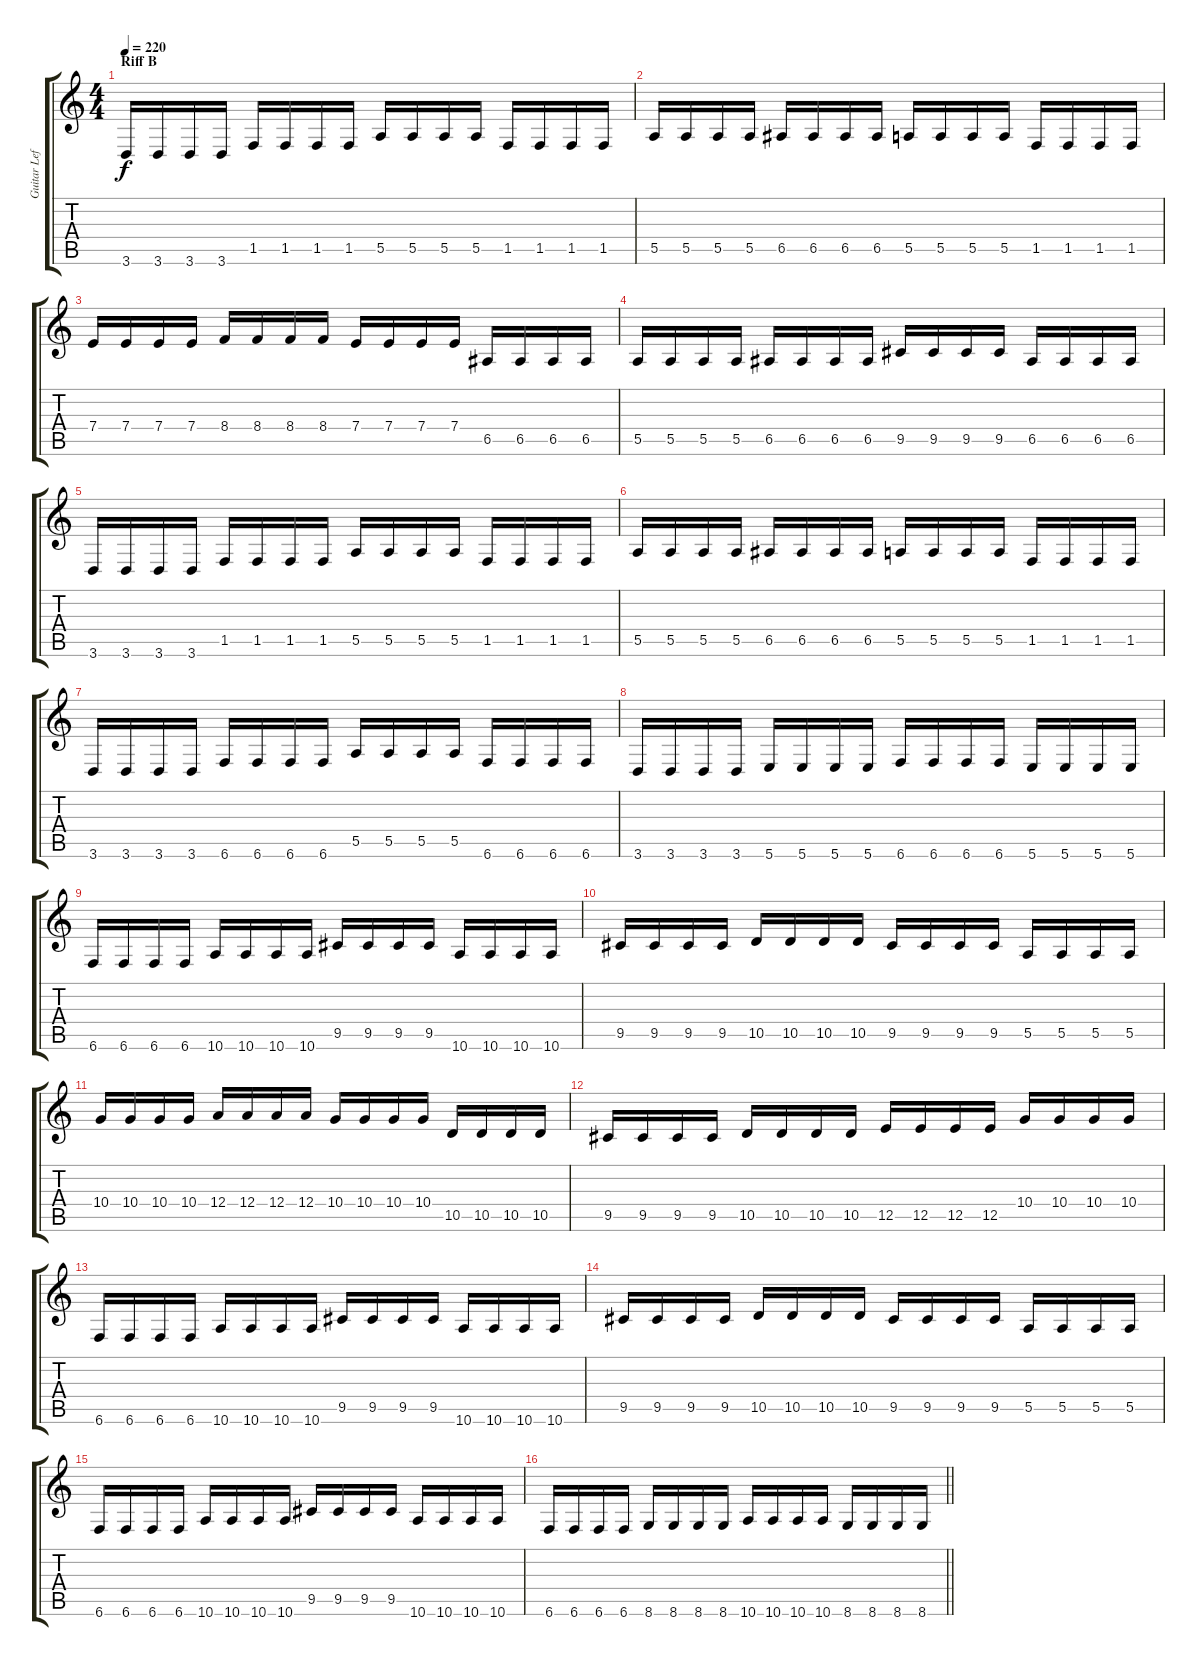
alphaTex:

\track ("Guitar Left" "Guitar Lef") {instrument overdrivenguitar}
\staff {score tabs}
\tuning (B3 Gb3 D3 A2 E2 B1) {hide}
\ts (4 4)
\section ("" "Riff B")
\tempo 220
\clef g2
\ks c
3.6.16{dy f} 3.6.16 3.6.16 3.6.16 1.5.16 1.5.16 1.5.16 1.5.16 5.5.16 5.5.16 5.5.16 5.5.16 1.5.16 1.5.16 1.5.16 1.5.16 |
5.5.16 5.5.16 5.5.16 5.5.16 6.5.16 6.5.16 6.5.16 6.5.16 5.5.16 5.5.16 5.5.16 5.5.16 1.5.16 1.5.16 1.5.16 1.5.16 |
7.4.16 7.4.16 7.4.16 7.4.16 8.4.16 8.4.16 8.4.16 8.4.16 7.4.16 7.4.16 7.4.16 7.4.16 6.5.16 6.5.16 6.5.16 6.5.16 |
5.5.16 5.5.16 5.5.16 5.5.16 6.5.16 6.5.16 6.5.16 6.5.16 9.5.16 9.5.16 9.5.16 9.5.16 6.5.16 6.5.16 6.5.16 6.5.16 |
3.6.16 3.6.16 3.6.16 3.6.16 1.5.16 1.5.16 1.5.16 1.5.16 5.5.16 5.5.16 5.5.16 5.5.16 1.5.16 1.5.16 1.5.16 1.5.16 |
5.5.16 5.5.16 5.5.16 5.5.16 6.5.16 6.5.16 6.5.16 6.5.16 5.5.16 5.5.16 5.5.16 5.5.16 1.5.16 1.5.16 1.5.16 1.5.16 |
3.6.16 3.6.16 3.6.16 3.6.16 6.6.16 6.6.16 6.6.16 6.6.16 5.5.16 5.5.16 5.5.16 5.5.16 6.6.16 6.6.16 6.6.16 6.6.16 |
3.6.16 3.6.16 3.6.16 3.6.16 5.6.16 5.6.16 5.6.16 5.6.16 6.6.16 6.6.16 6.6.16 6.6.16 5.6.16 5.6.16 5.6.16 5.6.16 |
6.6.16 6.6.16 6.6.16 6.6.16 10.6.16 10.6.16 10.6.16 10.6.16 9.5.16 9.5.16 9.5.16 9.5.16 10.6.16 10.6.16 10.6.16 10.6.16 |
9.5.16 9.5.16 9.5.16 9.5.16 10.5.16 10.5.16 10.5.16 10.5.16 9.5.16 9.5.16 9.5.16 9.5.16 5.5.16 5.5.16 5.5.16 5.5.16 |
10.4.16 10.4.16 10.4.16 10.4.16 12.4.16 12.4.16 12.4.16 12.4.16 10.4.16 10.4.16 10.4.16 10.4.16 10.5.16 10.5.16 10.5.16 10.5.16 |
9.5.16 9.5.16 9.5.16 9.5.16 10.5.16 10.5.16 10.5.16 10.5.16 12.5.16 12.5.16 12.5.16 12.5.16 10.4.16 10.4.16 10.4.16 10.4.16 |
6.6.16 6.6.16 6.6.16 6.6.16 10.6.16 10.6.16 10.6.16 10.6.16 9.5.16 9.5.16 9.5.16 9.5.16 10.6.16 10.6.16 10.6.16 10.6.16 |
9.5.16 9.5.16 9.5.16 9.5.16 10.5.16 10.5.16 10.5.16 10.5.16 9.5.16 9.5.16 9.5.16 9.5.16 5.5.16 5.5.16 5.5.16 5.5.16 |
6.6.16 6.6.16 6.6.16 6.6.16 10.6.16 10.6.16 10.6.16 10.6.16 9.5.16 9.5.16 9.5.16 9.5.16 10.6.16 10.6.16 10.6.16 10.6.16 |
\barLineRight lightlight
6.6.16 6.6.16 6.6.16 6.6.16 8.6.16 8.6.16 8.6.16 8.6.16 10.6.16 10.6.16 10.6.16 10.6.16 8.6.16 8.6.16 8.6.16 8.6.16
